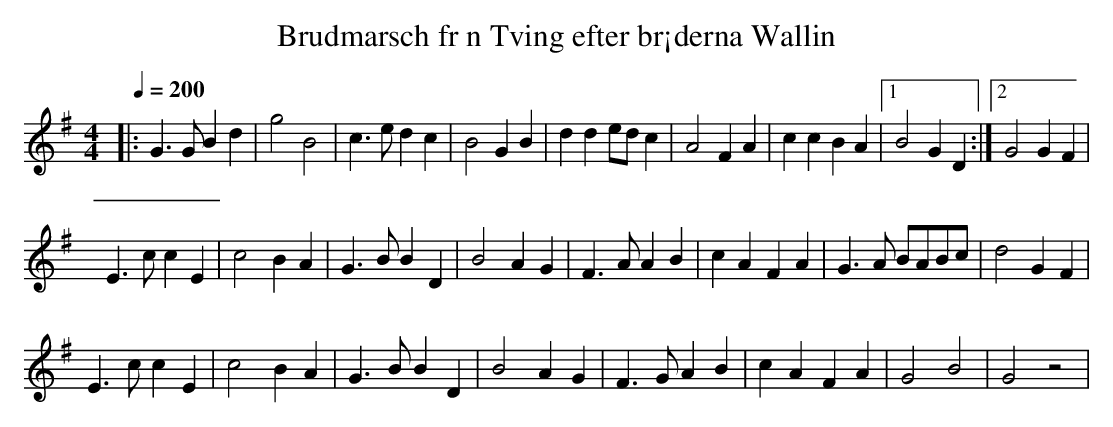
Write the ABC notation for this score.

X:1
T:Brudmarsch fr n Tving efter br¡derna Wallin
M:4/4
L:1/4
K:G
Q:200
|: G3/2 G/2 B d | g2 B2 | c3/2 e/2 d c | B2 G B | d d e/2d/2 c | A2 F A | c c B A |1 B2 G D :|2 G2 G F |
E3/2 c/2 c E | c2 B A | G3/2 B/2 B D | B2 A G | F3/2 A/2 A B | c A F A | G3/2 A/2 B/2A/2B/2c/2 | d2 G F |
E3/2 c/2 c E | c2 B A | G3/2 B/2 B D | B2 A G | F3/2 G/2 A B | c A F A | G2 B2 | G2 z2 |
